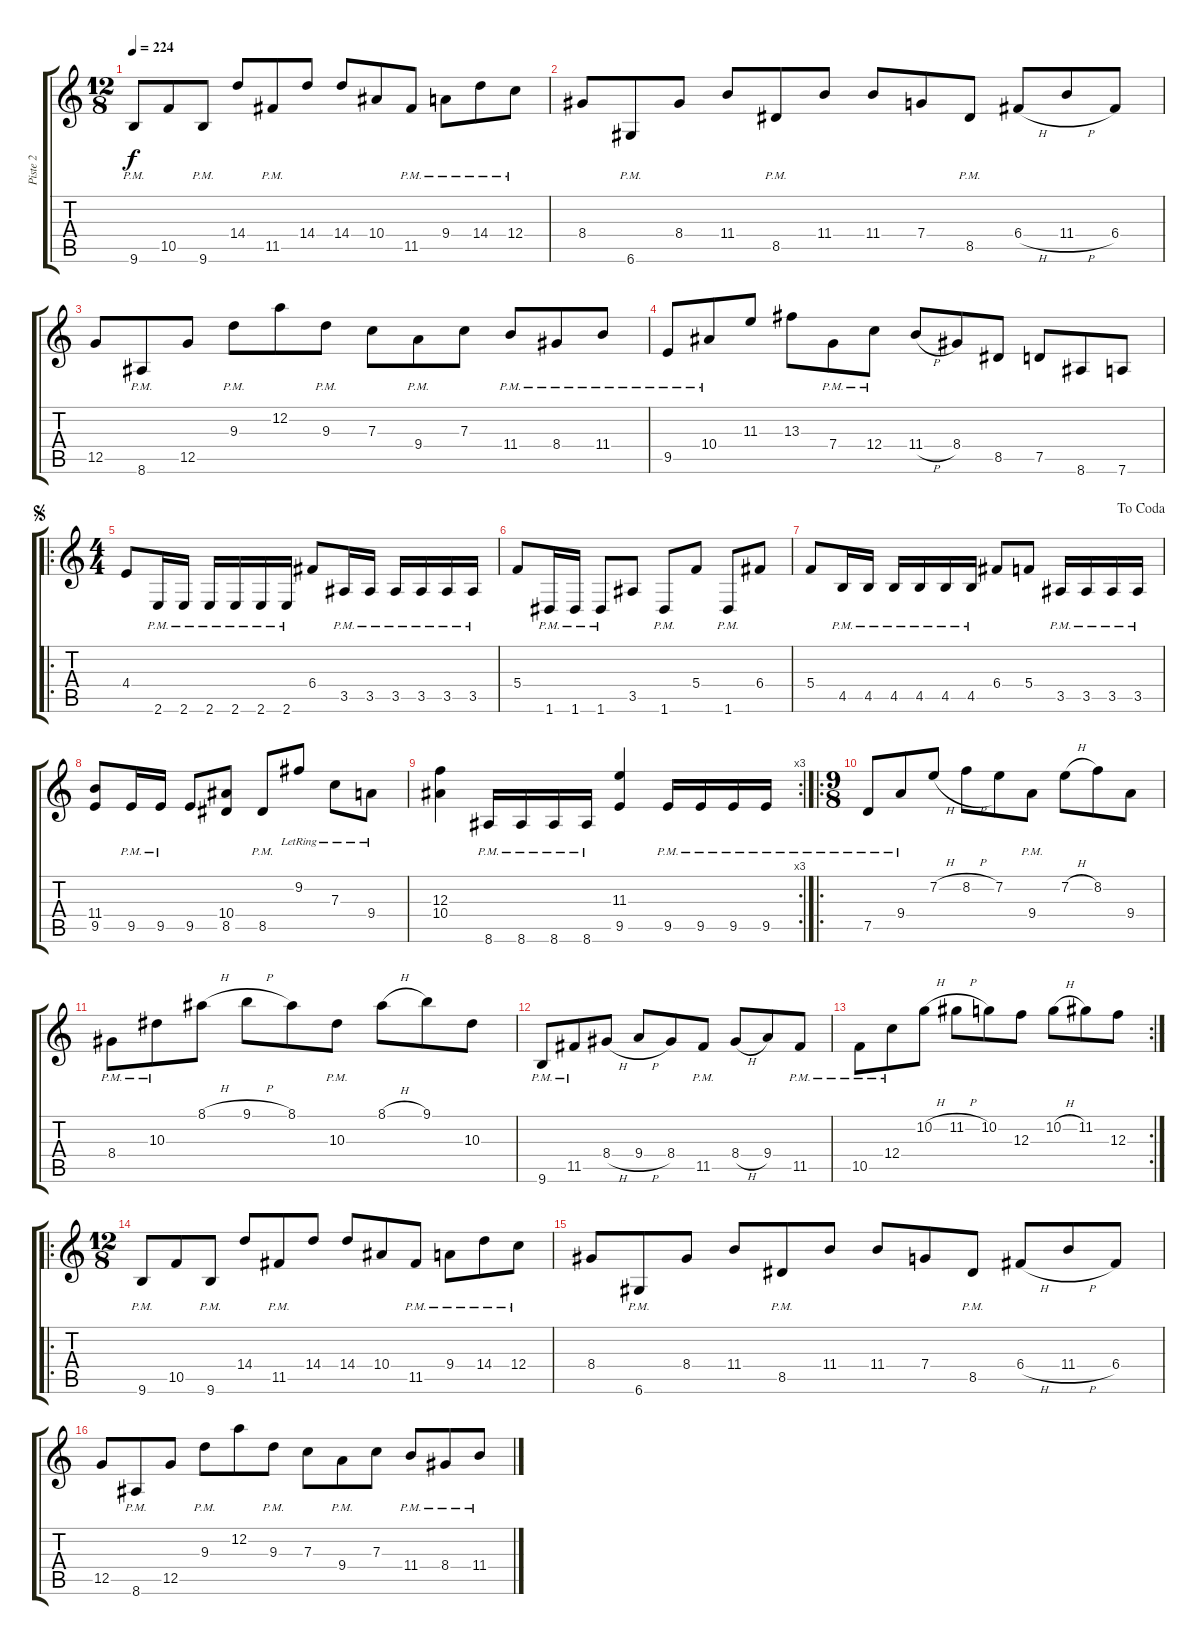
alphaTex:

\track ("Piste 2" "Piste 2") {instrument overdrivenguitar}
\staff {score tabs}
\tuning (D4 A3 F3 C3 G2 D2) {hide}
\ts (12 8)
\tempo 224
\clef g2
\ks c
9.6{pm}.8{dy f instrument overdrivenguitar} 10.5.8 9.6{pm}.8 14.4.8 11.5{pm}.8 14.4.8 14.4.8 10.4.8 11.5{pm}.8 9.4{pm}.8 14.4{pm}.8 12.4{pm}.8 |
8.4.8 6.6{pm}.8 8.4.8 11.4.8 8.5{pm}.8 11.4.8 11.4.8 7.4.8 8.5{pm}.8 6.4{h}.8 11.4{h}.8 6.4.8 |
12.5.8 8.6{pm}.8 12.5.8 9.3{pm}.8 12.2.8 9.3{pm}.8 7.3.8 9.4{pm}.8 7.3.8 11.4{pm}.8 8.4{pm}.8 11.4{pm}.8 |
9.5{pm}.8 10.4{pm}.8 11.3.8 13.3.8 7.4{pm}.8 12.4{pm}.8 11.4{h}.8 8.4.8 8.5.8 7.5.8 8.6.8 7.6.8 |
\ro
\ts (4 4)
\jump segno
4.4.8 2.6{pm}.16 2.6{pm}.16 2.6{pm}.16 2.6{pm}.16 2.6{pm}.16 2.6{pm}.16 6.4.8 3.5{pm}.16 3.5{pm}.16 3.5{pm}.16 3.5{pm}.16 3.5{pm}.16 3.5{pm}.16 |
5.4.8 1.6{pm}.16 1.6{pm}.16 1.6{pm}.8 3.5.8 1.6{pm}.8 5.4.8 1.6{pm}.8 6.4.8 |
\jump dacoda
5.4.8 4.5{pm}.16 4.5{pm}.16 4.5{pm}.16 4.5{pm}.16 4.5{pm}.16 4.5{pm}.16 6.4.8 5.4.8 3.5{pm}.16 3.5{pm}.16 3.5{pm}.16 3.5{pm}.16 |
(11.4 9.5).8 9.5{pm}.16 9.5{pm}.16 9.5.8 (10.4 8.5).8 8.5{pm}.8 9.2{lr}.8 7.3{lr}.8 9.4{lr}.8 |
\rc 3
(12.3 10.4).4 8.6{pm}.16 8.6{pm}.16 8.6{pm}.16 8.6{pm}.16 (11.3 9.5).4 9.5{pm}.16 9.5{pm}.16 9.5{pm}.16 9.5{pm}.16 |
\ro
\ts (9 8)
7.5{pm}.8 9.4{pm}.8 7.2{h}.8 8.2{h}.8 7.2.8 9.4{pm}.8 7.2{h}.8 8.2.8 9.4.8 |
8.4{pm}.8 10.3{pm}.8 8.1{h}.8 9.1{h}.8 8.1.8 10.3{pm}.8 8.1{h}.8 9.1.8 10.3.8 |
9.6{pm}.8 11.5{pm}.8 8.4{h}.8 9.4{h}.8 8.4.8 11.5{pm}.8 8.4{h}.8 9.4.8 11.5{pm}.8 |
\rc 2
10.5{pm}.8 12.4{pm}.8 10.2{h}.8 11.2{h}.8 10.2.8 12.3.8 10.2{h}.8 11.2.8 12.3.8 |
\ro
\ts (12 8)
9.6{pm}.8 10.5.8 9.6{pm}.8 14.4.8 11.5{pm}.8 14.4.8 14.4.8 10.4.8 11.5{pm}.8 9.4{pm}.8 14.4{pm}.8 12.4{pm}.8 |
8.4.8 6.6{pm}.8 8.4.8 11.4.8 8.5{pm}.8 11.4.8 11.4.8 7.4.8 8.5{pm}.8 6.4{h}.8 11.4{h}.8 6.4.8 |
12.5.8 8.6{pm}.8 12.5.8 9.3{pm}.8 12.2.8 9.3{pm}.8 7.3.8 9.4{pm}.8 7.3.8 11.4{pm}.8 8.4{pm}.8 11.4{pm}.8
